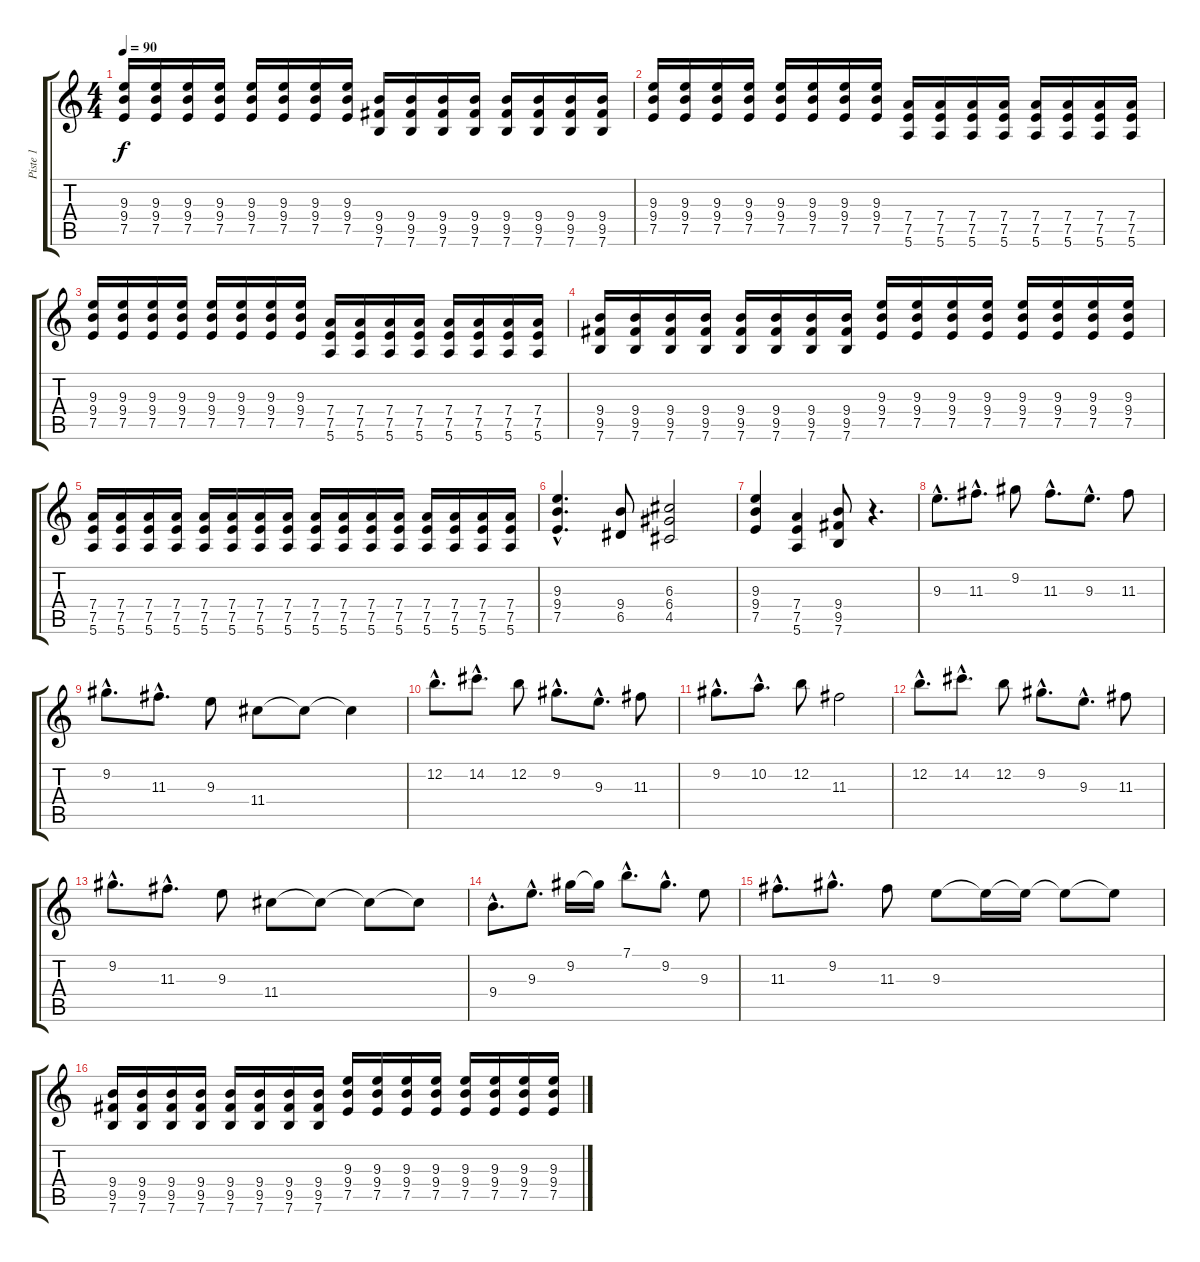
\track ("Piste 1" "Piste 1") {instrument distortionguitar}
\staff {score tabs}
\tuning (E4 B3 G3 D3 A2 E2) {hide}
\ts (4 4)
\tempo 90
\clef g2
\ks c
(9.3 9.4 7.5).16{dy f} (9.3 9.4 7.5).16 (9.3 9.4 7.5).16 (9.3 9.4 7.5).16 (9.3 9.4 7.5).16 (9.3 9.4 7.5).16 (9.3 9.4 7.5).16 (9.3 9.4 7.5).16 (9.4 9.5 7.6).16 (9.4 9.5 7.6).16 (9.4 9.5 7.6).16 (9.4 9.5 7.6).16 (9.4 9.5 7.6).16 (9.4 9.5 7.6).16 (9.4 9.5 7.6).16 (9.4 9.5 7.6).16 |
(9.3 9.4 7.5).16 (9.3 9.4 7.5).16 (9.3 9.4 7.5).16 (9.3 9.4 7.5).16 (9.3 9.4 7.5).16 (9.3 9.4 7.5).16 (9.3 9.4 7.5).16 (9.3 9.4 7.5).16 (7.4 7.5 5.6).16 (7.4 7.5 5.6).16 (7.4 7.5 5.6).16 (7.4 7.5 5.6).16 (7.4 7.5 5.6).16 (7.4 7.5 5.6).16 (7.4 7.5 5.6).16 (7.4 7.5 5.6).16 |
(9.3 9.4 7.5).16 (9.3 9.4 7.5).16 (9.3 9.4 7.5).16 (9.3 9.4 7.5).16 (9.3 9.4 7.5).16 (9.3 9.4 7.5).16 (9.3 9.4 7.5).16 (9.3 9.4 7.5).16 (7.4 7.5 5.6).16 (7.4 7.5 5.6).16 (7.4 7.5 5.6).16 (7.4 7.5 5.6).16 (7.4 7.5 5.6).16 (7.4 7.5 5.6).16 (7.4 7.5 5.6).16 (7.4 7.5 5.6).16 |
(9.4 9.5 7.6).16 (9.4 9.5 7.6).16 (9.4 9.5 7.6).16 (9.4 9.5 7.6).16 (9.4 9.5 7.6).16 (9.4 9.5 7.6).16 (9.4 9.5 7.6).16 (9.4 9.5 7.6).16 (9.3 9.4 7.5).16 (9.3 9.4 7.5).16 (9.3 9.4 7.5).16 (9.3 9.4 7.5).16 (9.3 9.4 7.5).16 (9.3 9.4 7.5).16 (9.3 9.4 7.5).16 (9.3 9.4 7.5).16 |
(7.4 7.5 5.6).16 (7.4 7.5 5.6).16 (7.4 7.5 5.6).16 (7.4 7.5 5.6).16 (7.4 7.5 5.6).16 (7.4 7.5 5.6).16 (7.4 7.5 5.6).16 (7.4 7.5 5.6).16 (7.4 7.5 5.6).16 (7.4 7.5 5.6).16 (7.4 7.5 5.6).16 (7.4 7.5 5.6).16 (7.4 7.5 5.6).16 (7.4 7.5 5.6).16 (7.4 7.5 5.6).16 (7.4 7.5 5.6).16 |
(9.3{hac} 9.4{hac} 7.5{hac}).4{d} (9.4 6.5).8 (6.3 6.4 4.5).2 |
(9.3 9.4 7.5).4 (7.4 7.5 5.6).4 (9.4 9.5 7.6).8 r.4{d} |
9.3{hac}.8{d} 11.3{hac}.8{d} 9.2.8 11.3{hac}.8{d} 9.3{hac}.8{d} 11.3.8 |
9.2{hac}.8{d} 11.3{hac}.8{d} 9.3.8 11.4.8 11.4{t}.8 11.4{t}.4 |
12.2{hac}.8{d} 14.2{hac}.8{d} 12.2.8 9.2{hac}.8{d} 9.3{hac}.8{d} 11.3.8 |
9.2{hac}.8{d} 10.2{hac}.8{d} 12.2.8 11.3.2 |
12.2{hac}.8{d} 14.2{hac}.8{d} 12.2.8 9.2{hac}.8{d} 9.3{hac}.8{d} 11.3.8 |
9.2{hac}.8{d} 11.3{hac}.8{d} 9.3.8 11.4.8 11.4{t}.8 11.4{t}.8 11.4{t}.8 |
9.4{hac}.8{d} 9.3{hac}.8{d} 9.2.16 9.2{t}.16 7.1{hac}.8{d} 9.2{hac}.8{d} 9.3.8 |
11.3{hac}.8{d} 9.2{hac}.8{d} 11.3.8 9.3.8 9.3{t}.16 9.3{t}.16 9.3{t}.8 9.3{t}.8 |
(9.4 9.5 7.6).16 (9.4 9.5 7.6).16 (9.4 9.5 7.6).16 (9.4 9.5 7.6).16 (9.4 9.5 7.6).16 (9.4 9.5 7.6).16 (9.4 9.5 7.6).16 (9.4 9.5 7.6).16 (9.3 9.4 7.5).16 (9.3 9.4 7.5).16 (9.3 9.4 7.5).16 (9.3 9.4 7.5).16 (9.3 9.4 7.5).16 (9.3 9.4 7.5).16 (9.3 9.4 7.5).16 (9.3 9.4 7.5).16
